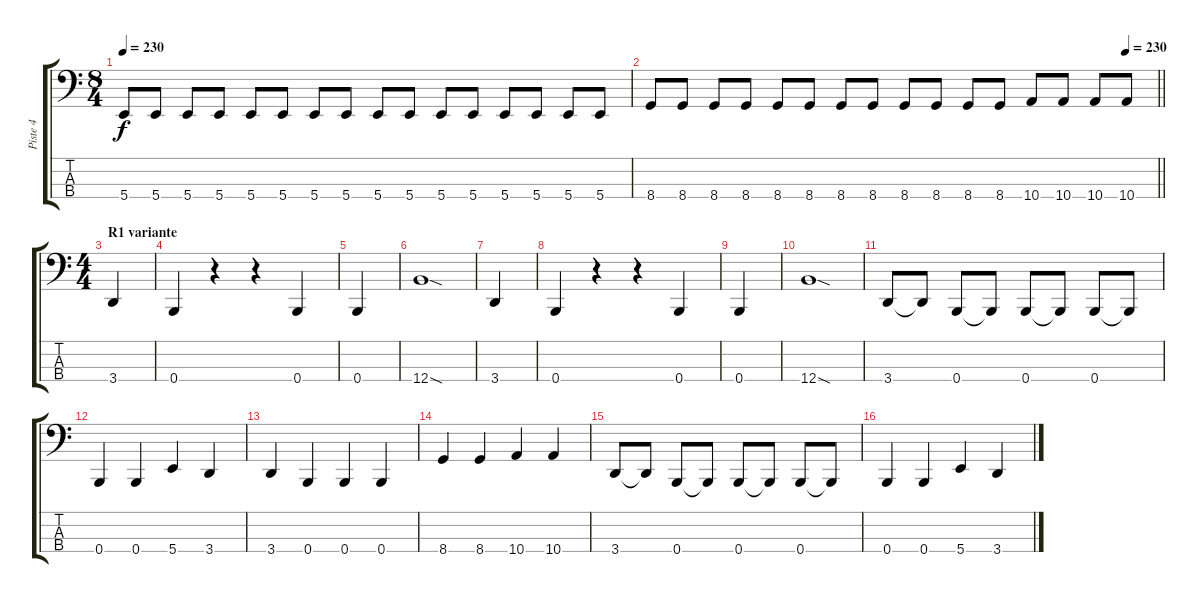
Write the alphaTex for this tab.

\track ("Piste 4" "Piste 4") {instrument electricbasspick}
\staff {score tabs}
\tuning (D2 A1 E1 B0) {hide}
\ts (8 4)
\tempo 230
\clef f4
\ks c
5.4.8{dy f} 5.4.8 5.4.8 5.4.8 5.4.8 5.4.8 5.4.8 5.4.8 5.4.8 5.4.8 5.4.8 5.4.8 5.4.8 5.4.8 5.4.8 5.4.8 |
\tempo (230 0.9375)
\barLineRight lightlight
8.4.8 8.4.8 8.4.8 8.4.8 8.4.8 8.4.8 8.4.8 8.4.8 8.4.8 8.4.8 8.4.8 8.4.8 10.4.8 10.4.8 10.4.8 10.4.8 |
\ts (4 4)
\section ("" "R1 variante")
3.4.4 |
0.4.4 r.4 r.4 0.4.4 |
0.4.4 |
12.4{sod}.1 |
3.4.4 |
0.4.4 r.4 r.4 0.4.4 |
0.4.4 |
12.4{sod}.1 |
3.4.8 3.4{t}.8 0.4.8 0.4{t}.8 0.4.8 0.4{t}.8 0.4.8 0.4{t}.8 |
0.4.4 0.4.4 5.4.4 3.4.4 |
3.4.4 0.4.4 0.4.4 0.4.4 |
8.4.4 8.4.4 10.4.4 10.4.4 |
3.4.8 3.4{t}.8 0.4.8 0.4{t}.8 0.4.8 0.4{t}.8 0.4.8 0.4{t}.8 |
0.4.4 0.4.4 5.4.4 3.4.4
